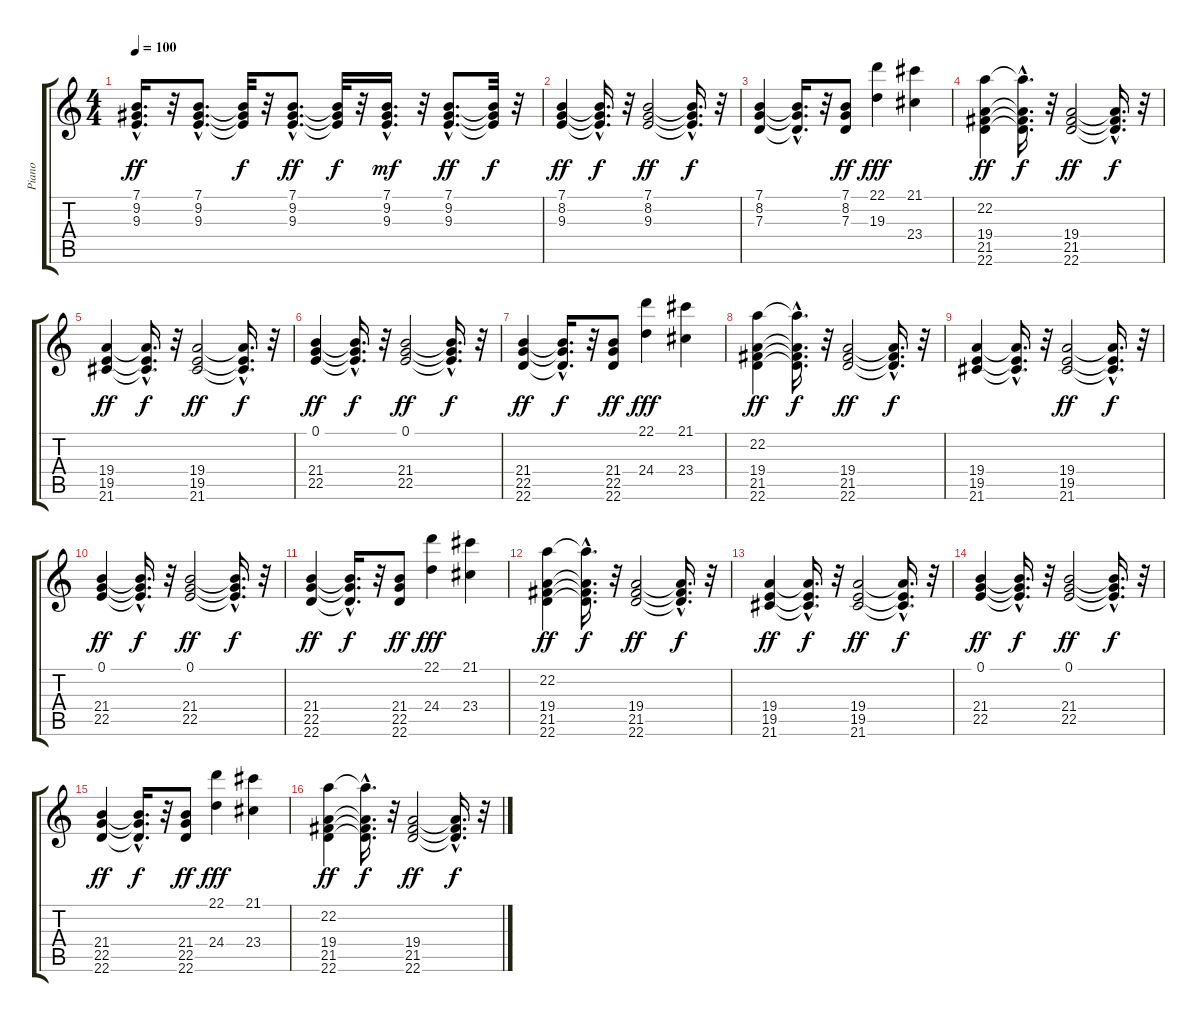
\track ("Piano" "Piano") {instrument acousticgrandpiano}
\staff {score tabs}
\tuning (E4 B3 G3 D3 A2 E2) {hide}
\ts (4 4)
\tempo 100
\clef g2
\ks c
(7.1{hac} 9.2{hac} 9.3{hac}).16{d dy ff} r.32 (7.1{hac} 9.2{hac} 9.3{hac}).8{d} (7.1{t} 9.2{t} 9.3{t}).32{dy f} r.32 (7.1{hac} 9.2{hac} 9.3{hac}).8{d dy ff} (7.1{t} 9.2{t} 9.3{t}).32{dy f} r.32 (7.1{hac} 9.2{hac} 9.3{hac}).16{d dy mf} r.32 (7.1{hac} 9.2{hac} 9.3{hac}).8{d dy ff} (7.1{t} 9.2{t} 9.3{t}).32{dy f} r.32 |
(7.1 8.2 9.3).4{dy ff} (7.1{hac t} 8.2{hac t} 9.3{hac t}).16{d dy f} r.32 (7.1 8.2 9.3).2{dy ff} (7.1{hac t} 8.2{hac t} 9.3{hac t}).16{d dy f} r.32 |
(7.1 8.2 7.3).4 (7.1{hac t} 8.2{hac t} 7.3{hac t}).16{d} r.32 (7.1 8.2 7.3).8{dy ff} (22.1 19.3).4{dy fff} (21.1 23.4).4 |
(22.2 19.4 21.5 22.6).4{dy ff} (22.2{hac t} 19.4{hac t} 21.5{hac t} 22.6{hac t}).16{d dy f} r.32 (19.4 21.5 22.6).2{dy ff} (19.4{hac t} 21.5{hac t} 22.6{hac t}).16{d dy f} r.32 |
(19.4 19.5 21.6).4{dy ff} (19.4{hac t} 19.5{hac t} 21.6{hac t}).16{d dy f} r.32 (19.4 19.5 21.6).2{dy ff} (19.4{hac t} 19.5{hac t} 21.6{hac t}).16{d dy f} r.32 |
(0.1 21.4 22.5).4{dy ff} (0.1{hac t} 21.4{hac t} 22.5{hac t}).16{d dy f} r.32 (0.1 21.4 22.5).2{dy ff} (0.1{hac t} 21.4{hac t} 22.5{hac t}).16{d dy f} r.32 |
(21.4 22.5 22.6).4{dy ff} (21.4{hac t} 22.5{hac t} 22.6{hac t}).16{d dy f} r.32 (21.4 22.5 22.6).8{dy ff} (22.1 24.4).4{dy fff} (21.1 23.4).4 |
(22.2 19.4 21.5 22.6).4{dy ff} (22.2{hac t} 19.4{hac t} 21.5{hac t} 22.6{hac t}).16{d dy f} r.32 (19.4 21.5 22.6).2{dy ff} (19.4{hac t} 21.5{hac t} 22.6{hac t}).16{d dy f} r.32 |
(19.4 19.5 21.6).4 (19.4{hac t} 19.5{hac t} 21.6{hac t}).16{d} r.32 (19.4 19.5 21.6).2{dy ff} (19.4{hac t} 19.5{hac t} 21.6{hac t}).16{d dy f} r.32 |
(0.1 21.4 22.5).4{dy ff} (0.1{hac t} 21.4{hac t} 22.5{hac t}).16{d dy f} r.32 (0.1 21.4 22.5).2{dy ff} (0.1{hac t} 21.4{hac t} 22.5{hac t}).16{d dy f} r.32 |
(21.4 22.5 22.6).4{dy ff} (21.4{hac t} 22.5{hac t} 22.6{hac t}).16{d dy f} r.32 (21.4 22.5 22.6).8{dy ff} (22.1 24.4).4{dy fff} (21.1 23.4).4 |
(22.2 19.4 21.5 22.6).4{dy ff} (22.2{hac t} 19.4{hac t} 21.5{hac t} 22.6{hac t}).16{d dy f} r.32 (19.4 21.5 22.6).2{dy ff} (19.4{hac t} 21.5{hac t} 22.6{hac t}).16{d dy f} r.32 |
(19.4 19.5 21.6).4{dy ff} (19.4{hac t} 19.5{hac t} 21.6{hac t}).16{d dy f} r.32 (19.4 19.5 21.6).2{dy ff} (19.4{hac t} 19.5{hac t} 21.6{hac t}).16{d dy f} r.32 |
(0.1 21.4 22.5).4{dy ff} (0.1{hac t} 21.4{hac t} 22.5{hac t}).16{d dy f} r.32 (0.1 21.4 22.5).2{dy ff} (0.1{hac t} 21.4{hac t} 22.5{hac t}).16{d dy f} r.32 |
(21.4 22.5 22.6).4{dy ff} (21.4{hac t} 22.5{hac t} 22.6{hac t}).16{d dy f} r.32 (21.4 22.5 22.6).8{dy ff} (22.1 24.4).4{dy fff} (21.1 23.4).4 |
(22.2 19.4 21.5 22.6).4{dy ff} (22.2{hac t} 19.4{hac t} 21.5{hac t} 22.6{hac t}).16{d dy f} r.32 (19.4 21.5 22.6).2{dy ff} (19.4{hac t} 21.5{hac t} 22.6{hac t}).16{d dy f} r.32
